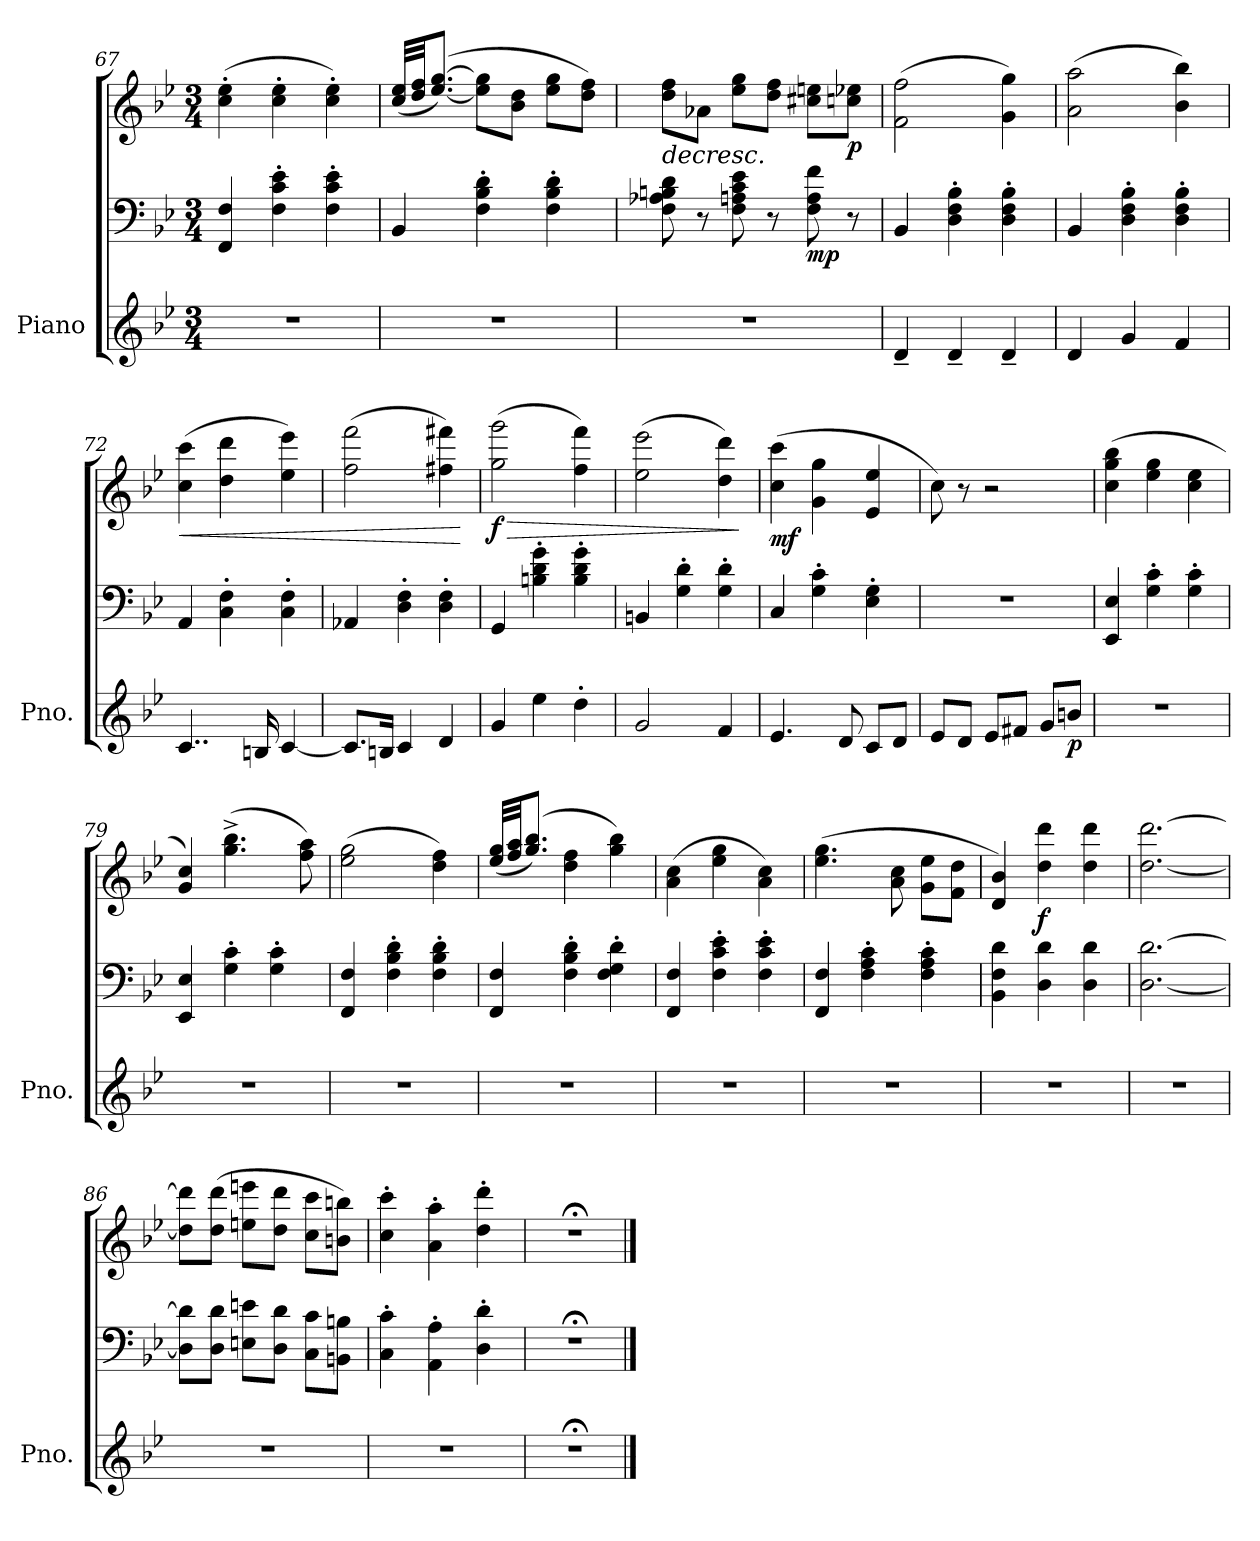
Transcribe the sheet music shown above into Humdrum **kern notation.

**kern	**kern	**kern	**dynam
*part1	*part1	*part1	*part1
*staff3	*staff2	*staff1	*staff1/2/3
*I"Piano	*	*	*
*I'Pno.	*	*	*
*clefG2	*clefF4	*clefG2	*
*k[b-e-]	*k[b-e-]	*k[b-e-]	*
*M3/4	*M3/4	*M3/4	*
=67	=67	=67	=67
2.r	4FF/ 4F/	(>4cc\' 4ee-\'	.
.	4F\' 4c\' 4e-\'	4cc\' 4ee-\'	.
.	4F\' 4c\' 4e-\'	4cc\' 4ee-\')	.
=68	=68	=68	=68
2.r	4BB-/	(<32cc/ 32ee-/LLL	.
.	.	32dd/ 32ff/JJ	.
.	.	(>[8.ee-/ [8.gg/J)	.
.	4F\' 4B-\' 4d\'	8ee-\] 8gg\]L	.
.	.	8b-\ 8dd\J	.
.	4F\' 4B-\' 4d\'	8ee-\ 8gg\L	.
.	.	8dd\ 8ff\J)	.
=69	=69	=69	=69
!	!	!	!LO:HP:b
2.r	8F\ 8A-X\ 8Bn\ 8d\	8dd\ 8ff\L	>
.	8r	8a-X\J	.
.	8F\ 8An\ 8c\ 8e-\	8ee-\ 8gg\L	.
.	8r	8dd\ 8ff\J	.
!	!	!	!LO:DY:b=2
.	8F\ 8A\ 8f\	8cc#X\ 8een\L	mp
!	!	!	!LO:DY:n=1:b
.	8r	8ccn\ 8ee-X\J	] p
=70	=70	=70	=70
!	!	!	!LO:DY:b=3
!	!	!	!LO:DY:n=1:b
4d~/	4BB-/	(>2f\ 2ff\	mf mf
4d~/	4D\' 4F\' 4B-\'	.	.
4d~/	4D\' 4F\' 4B-\'	4g\ 4gg\)	.
=71	=71	=71	=71
4d/	4BB-/	(>2a\ 2aa\	.
4g/	4D\' 4F\' 4B-\'	.	.
4f/	4D\' 4F\' 4B-\'	4b-\ 4bb-\)	.
=72	=72	=72	=72
!	!	!	!LO:HP:b
4..c/	4AA/	(>4cc\ 4ccc\	<
.	4C\' 4F\'	4dd\ 4ddd\	.
16Bn/	.	.	.
[4c/	4C\' 4F\'	4ee-\ 4eee-\)	.
!!LO:LB:g=z
=73	=73	=73	=73
8.c/L]	4AA-X/	(>2ff\ 2fff\	.
16Bn/Jk	.	.	.
4c/	4D\' 4F\'	.	.
4d/	4D\' 4F\'	4ff#X\ 4fff#X\)	.
.	.	.	[
=74	=74	=74	=74
!	!	!	!LO:HP:b
!	!	!	!LO:DY:n=1:b
4g/	4GG/	(>2gg\ 2ggg\	> f
4ee-\	4Bn\' 4d\' 4g\'	.	.
4dd'\	4B\' 4d\' 4g\'	4ff\ 4fff\)	.
=75	=75	=75	=75
2g/	4BBn/	(>2ee-\ 2eee-\	.
.	4G\' 4d\'	.	.
4f/	4G\' 4d\'	4dd\ 4ddd\)	.
.	.	.	]
=76	=76	=76	=76
!	!	!	!LO:DY:b
4.e-/	4C/	(>4cc\ 4ccc\	mf
.	4G\' 4c\'	4g\ 4gg\	.
8d/	.	.	.
8c/L	4E-\' 4G\'	4e-/ 4ee-/	.
8d/J	.	.	.
=77	=77	=77	=77
8e-/L	2.r	8cc\)	.
8d/J	.	8r	.
8e-/L	.	2r	.
8f#X/J	.	.	.
8g/L	.	.	.
!	!	!	!LO:DY:b=3
8bn/J	.	.	p
=78	=78	=78	=78
!	!	!	!LO:DY:b=2
!	!	!	!LO:DY:n=1:b
2.r	4EE-/ 4E-/	(>4cc\ 4gg\ 4bb-\	p mp
.	4G\' 4c\'	4ee-\ 4gg\	.
.	4G\' 4c\'	4cc\ 4ee-\	.
=79	=79	=79	=79
2.r	4EE-/ 4E-/	4g/ 4cc/)	.
.	4G\' 4c\'	(>4.gg\^ 4.bb-\^	.
.	4G\' 4c\'	.	.
.	.	8ff\ 8aa\)	.
=80	=80	=80	=80
2.r	4FF/ 4F/	(>2ee-\ 2gg\	.
.	4F\' 4B-\' 4d\'	.	.
.	4F\' 4B-\' 4d\'	4dd\ 4ff\)	.
=81	=81	=81	=81
2.r	4FF/ 4F/	(<32ee-/ 32gg/LLL	.
.	.	32ff/ 32aa/JJ	.
.	.	(>8.gg/ 8.bb-/J)	.
.	4F\' 4B-\' 4d\'	4dd\ 4ff\	.
.	4F\' 4G\' 4d\'	4gg\ 4bb-\)	.
=82	=82	=82	=82
2.r	4FF/ 4F/	(>4a\ 4cc\	.
.	4F\' 4c\' 4e-\'	4ee-\ 4gg\	.
.	4F\' 4c\' 4e-\'	4a\ 4cc\)	.
=83	=83	=83	=83
2.r	4FF/ 4F/	(>4.ee-\ 4.gg\	.
.	4F\' 4A\' 4c\'	.	.
.	.	8a\ 8cc\	.
.	4F\' 4A\' 4c\'	8g\ 8ee-\L	.
.	.	8f\ 8dd\J	.
!!LO:LB:g=z
=84	=84	=84	=84
2.r	4BB-\ 4F\ 4d\	4d/ 4b-/)	.
*	*	*MM158	*
!	!	!	!LO:DY:b
.	4D\ 4d\	4dd\ 4ddd\	f
.	4D\ 4d\	4dd\ 4ddd\	.
=85	=85	=85	=85
2.r	[2.D\ [2.d\	[2.dd\ [2.ddd\	.
=86	=86	=86	=86
2.r	8D\] 8d\]L	8dd\] 8ddd\]L	.
*	*	*MM168	*
.	8D\ 8d\J	(>8dd\ 8ddd\J	.
.	8En\ 8en\L	8een\ 8eeen\L	.
.	8D\ 8d\J	8dd\ 8ddd\J	.
.	8C\ 8c\L	8cc\ 8ccc\L	.
.	8BBn\ 8Bn\J	8bn\ 8bbn\J)	.
=87	=87	=87	=87
2.r	4C\' 4c\'	4cc\' 4ccc\'	.
.	4AA\' 4A\'	4a\' 4aa\'	.
.	4D\' 4d\'	4dd\' 4ddd\'	.
=88	=88	=88	=88
2.r;<	2.r;<	2.r;<	.
==	==	==	==
*-	*-	*-	*-
